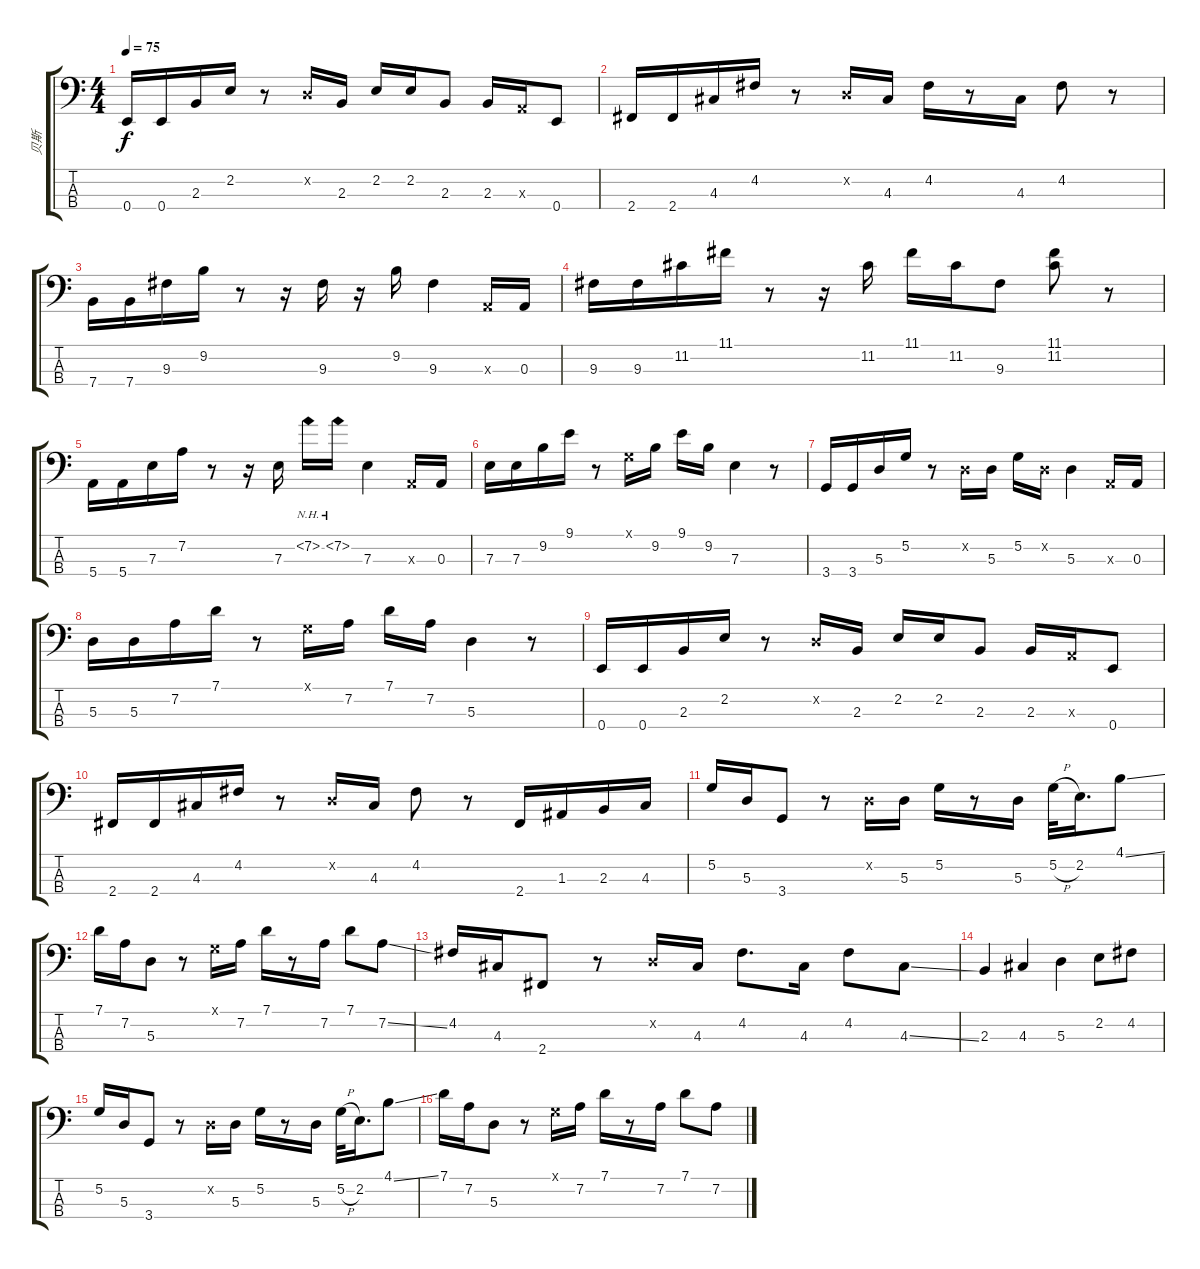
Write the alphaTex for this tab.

\track ("贝斯" "贝斯") {instrument acousticbass}
\staff {score tabs}
\tuning (G2 D2 A1 E1) {hide}
\ts (4 4)
\tempo 75
\clef f4
\ks c
0.4.16{dy f} 0.4.16 2.3.16 2.2.16 r.8 0.2{x}.16 2.3.16 2.2.16 2.2.16 2.3.8 2.3.16 0.3{x}.16 0.4.8 |
2.4.16 2.4.16 4.3.16 4.2.16 r.8 0.2{x}.16 4.3.16 4.2.16 r.8 4.3.16 4.2.8 r.8 |
7.4.16 7.4.16 9.3.16 9.2.16 r.8 r.16 9.3.16 r.16 9.2.16 9.3.4 0.3{x}.16 0.3.16 |
9.3.16 9.3.16 11.2.16 11.1.16 r.8 r.16 11.2.16 11.1.16 11.2.16 9.3.8 (11.1 11.2).8 r.8 |
5.4.16 5.4.16 7.3.16 7.2.16 r.8 r.16 7.3.16 7.2{nh}.16 7.2{nh}.16 7.3.4 0.3{x}.16 0.3.16 |
7.3.16 7.3.16 9.2.16 9.1.16 r.8 0.1{x}.16 9.2.16 9.1.16 9.2.16 7.3.4 r.8 |
3.4.16 3.4.16 5.3.16 5.2.16 r.8 0.2{x}.16 5.3.16 5.2.16 0.2{x}.16 5.3.4 0.3{x}.16 0.3.16 |
5.3.16 5.3.16 7.2.16 7.1.16 r.8 0.1{x}.16 7.2.16 7.1.16 7.2.16 5.3.4 r.8 |
0.4.16 0.4.16 2.3.16 2.2.16 r.8 0.2{x}.16 2.3.16 2.2.16 2.2.16 2.3.8 2.3.16 0.3{x}.16 0.4.8 |
2.4.16 2.4.16 4.3.16 4.2.16 r.8 0.2{x}.16 4.3.16 4.2.8 r.8 2.4.16 1.3.16 2.3.16 4.3.16 |
5.2.16 5.3.16 3.4.8 r.8 0.2{x}.16 5.3.16 5.2.16 r.8 5.3.16 5.2{h}.32 2.2.16{d} 4.1{ss}.8 |
7.1.16 7.2.16 5.3.8 r.8 0.1{x}.16 7.2.16 7.1.16 r.8 7.2.16 7.1.8 7.2{ss}.8 |
4.2.16 4.3.16 2.4.8 r.8 0.2{x}.16 4.3.16 4.2.8{d} 4.3.16 4.2.8 4.3{ss}.8 |
2.3.4 4.3.4 5.3.4 2.2.8 4.2.8 |
5.2.16 5.3.16 3.4.8 r.8 0.2{x}.16 5.3.16 5.2.16 r.8 5.3.16 5.2{h}.32 2.2.16{d} 4.1{ss}.8 |
7.1.16 7.2.16 5.3.8 r.8 0.1{x}.16 7.2.16 7.1.16 r.8 7.2.16 7.1.8 7.2{ss}.8
